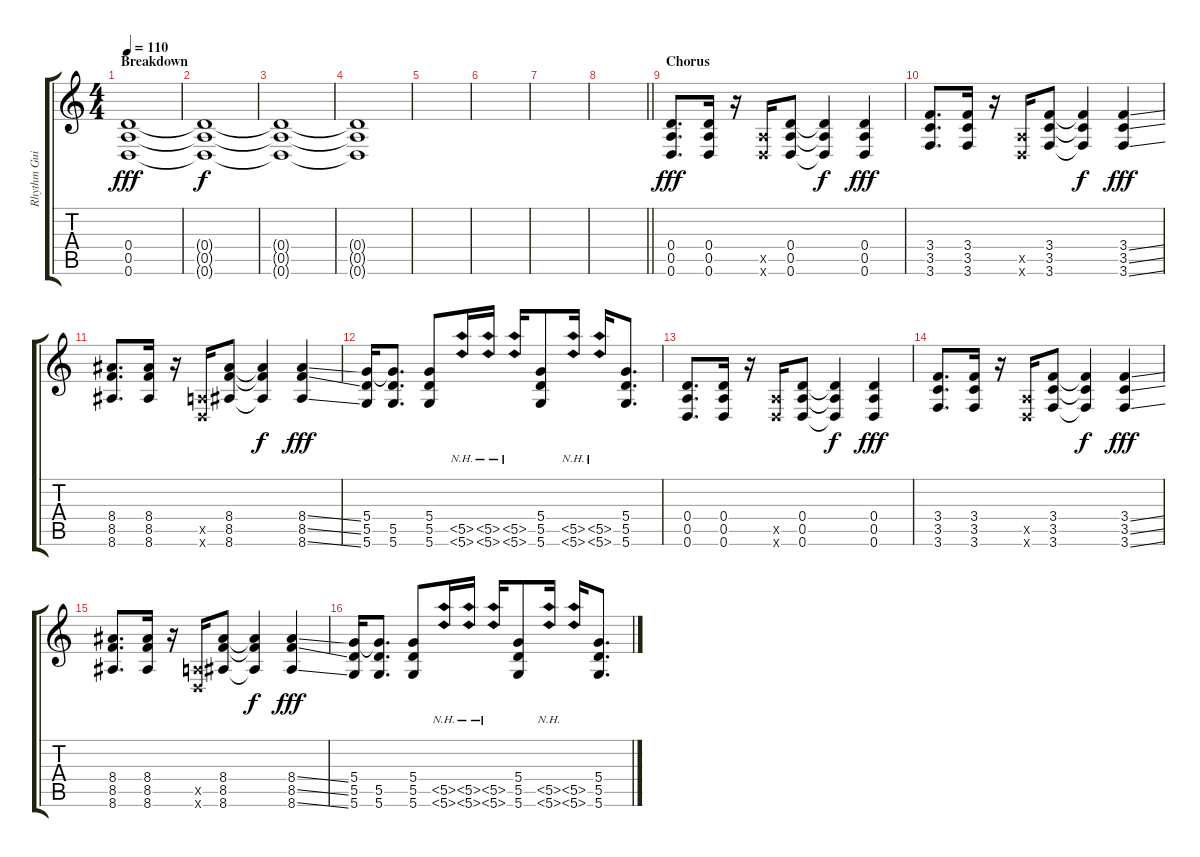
\track ("Rhythm Guitar L" "Rhythm Gui") {instrument overdrivenguitar}
\staff {score tabs}
\tuning (E4 B3 G3 D3 A2 D2) {hide}
\ts (4 4)
\section ("" "Breakdown")
\tempo 110
\clef g2
\ks c
(0.4 0.5 0.6).1{dy fff volume 0} |
(0.4{t} 0.5{t} 0.6{t}).1{dy f} |
(0.4{t} 0.5{t} 0.6{t}).1 |
(0.4{t} 0.5{t} 0.6{t}).1 |
|
|
|
\barLineRight lightlight
|
\section ("" "Chorus")
(0.4 0.5 0.6).8{d dy fff volume 11} (0.4 0.5 0.6).16 r.16 (0.5{x} 0.6{x}).16 (0.4 0.5 0.6).8 (0.4{t} 0.5{t} 0.6{t}).4{dy f} (0.4 0.5 0.6).4{dy fff} |
(3.4 3.5 3.6).8{d} (3.4 3.5 3.6).16 r.16 (0.5{x} 0.6{x}).16 (3.4 3.5 3.6).8 (3.4{t} 3.5{t} 3.6{t}).4{dy f} (3.4{ss} 3.5{ss} 3.6{ss}).4{dy fff} |
(8.4 8.5 8.6).8{d} (8.4 8.5 8.6).16 r.16 (0.5{x} 0.6{x}).16 (8.4 8.5 8.6).8 (8.4{t} 8.5{t} 8.6{t}).4{dy f} (8.4{ss} 8.5{ss} 8.6{ss}).4{dy fff} |
(5.4 5.5 5.6).16 (5.4{t} 5.5 5.6).8{d} (5.4 5.5 5.6).8 (5.5{nh} 5.6{nh}).16 (5.5{nh} 5.6{nh}).16 (5.5{nh} 5.6{nh}).16 (5.4 5.5 5.6).8 (5.5{nh} 5.6{nh}).16 (5.5{nh} 5.6{nh}).16 (5.4 5.5 5.6).8{d} |
(0.4 0.5 0.6).8{d} (0.4 0.5 0.6).16 r.16 (0.5{x} 0.6{x}).16 (0.4 0.5 0.6).8 (0.4{t} 0.5{t} 0.6{t}).4{dy f} (0.4 0.5 0.6).4{dy fff} |
(3.4 3.5 3.6).8{d} (3.4 3.5 3.6).16 r.16 (0.5{x} 0.6{x}).16 (3.4 3.5 3.6).8 (3.4{t} 3.5{t} 3.6{t}).4{dy f} (3.4{ss} 3.5{ss} 3.6{ss}).4{dy fff} |
(8.4 8.5 8.6).8{d} (8.4 8.5 8.6).16 r.16 (0.5{x} 0.6{x}).16 (8.4 8.5 8.6).8 (8.4{t} 8.5{t} 8.6{t}).4{dy f} (8.4{ss} 8.5{ss} 8.6{ss}).4{dy fff} |
(5.4 5.5 5.6).16 (5.4{t} 5.5 5.6).8{d} (5.4 5.5 5.6).8 (5.5{nh} 5.6{nh}).16 (5.5{nh} 5.6{nh}).16 (5.5{nh} 5.6{nh}).16 (5.4 5.5 5.6).8 (5.5{nh} 5.6{nh}).16 (5.5{nh} 5.6{nh}).16 (5.4 5.5 5.6).8{d}
